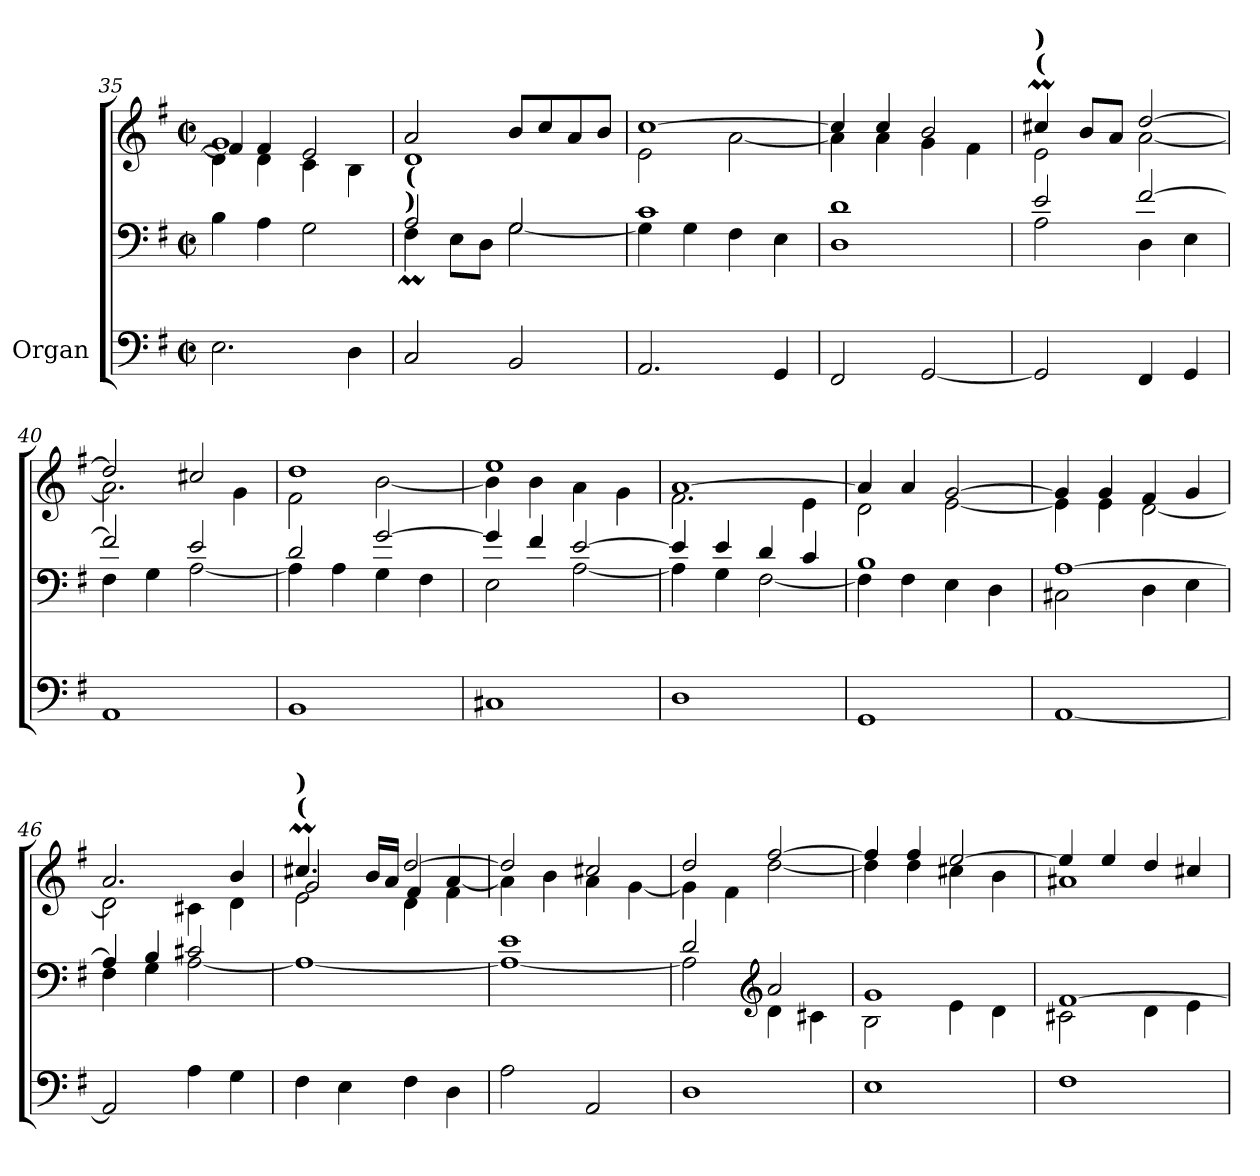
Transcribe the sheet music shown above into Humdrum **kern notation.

**kern	**kern	**kern
*part1	*part1	*part1
*staff3	*staff2	*staff1
*I"Organ	*	*
*clefF4	*clefF4	*clefG2
*k[f#]	*k[f#]	*k[f#]
*M2/2	*M2/2	*M2/2
*met(c|)	*met(c|)	*met(c|)
=35	=35	=35
*	*	*^
*	*	*	*^
2.E\	4B\	1g	4f#/]	4d\]
.	4A\	.	4f#/	4d\
.	2G\	.	2e/	4c\
4D\	.	.	.	4B\
=36	=36	=36	=36	=36
*	*^	*	*	*
!	!LO:TX:a:B:t=)	!	!	!	!
!	!LO:TX:a:B:t=(	!	!	!	!
*	*	*	*	*v	*v
2C/	2A/	4F#m\	2a/	1d
.	.	8E\L	.	.
.	.	8D\J	.	.
2BB/	2G/	[2G\	8b/L	.
.	.	.	8cc/	.
.	.	.	8a/	.
.	.	.	8b/J	.
!!LO:PB:g=z	!!
=37	=37	=37	=37	=37
2.AA/	1c	4G\]	[1cc	2e\
.	.	4G\	.	.
.	.	4F#\	.	[2a\
4GG/	.	4E\	.	.
=38	=38	=38	=38	=38
2FF#/	1d	1D	4cc/]	4a\]
.	.	.	4cc/	4a\
[2GG/	.	.	2b/	4g\
.	.	.	.	4f#\
=39	=39	=39	=39	=39
!	!	!	!LO:TX:a:B:t=(	!
!	!	!	!LO:TX:a:B:t=)	!
2GG/]	2e/	2A\	4cc#Xm/	2e\
.	.	.	8b/L	.
.	.	.	8a/J	.
4FF#/	[2f#/	4D\	[2dd/	[2a\
4GG/	.	4E\	.	.
=40	=40	=40	=40	=40
1AA	2f#/]	4F#\	2dd/]	2.a\]
.	.	4G\	.	.
.	2e/	[2A\	2cc#X/	.
.	.	.	.	4g\
=41	=41	=41	=41	=41
1BB	2d/	4A\]	1dd	2f#\
.	.	4A\	.	.
.	[2g/	4G\	.	[2b\
.	.	4F#\	.	.
=42	=42	=42	=42	=42
1C#X	4g/]	2E\	1ee	4b\]
.	4f#/	.	.	4b\
.	[2e/	[2A\	.	4a\
.	.	.	.	4g\
=43	=43	=43	=43	=43
1D	4e/]	4A\]	[1a	2.f#\
.	4e/	4G\	.	.
.	4d/	[2F#\	.	.
.	4c/	.	.	4e\
=44	=44	=44	=44	=44
1GG	1B	4F#\]	4a/]	2d\
.	.	4F#\	4a/	.
.	.	4E\	[2g/	[2e\
.	.	4D\	.	.
!!LO:PB:g=z	!!
=45	=45	=45	=45	=45
[1AA	[1A	2C#X\	4g/]	4e\]
.	.	.	4g/	4e\
.	.	4D\	4f#/	[2d\
.	.	4E\	4g/	.
=46	=46	=46	=46	=46
2AA/]	4A/]	4F#\	2.a/	2d\]
.	4B/	4G\	.	.
4A\	2c#X/	[2A\	.	4c#X\
4G\	.	.	4b/	4d\
=47	=47	=47	=47	=47
*	*	*	*	*^
!	!	!	!LO:TX:a:B:t=(	!	!
!	!	!	!LO:TX:a:B:t=)	!	!
4F#\	1ryy	1A_	4.cc#Xm/	2g/	2e\
4E\	.	.	.	.	.
.	.	.	16b/LL	.	.
.	.	.	16a/JJ	.	.
4F#\	.	.	[2dd/	4f#/	4d\
4D\	.	.	.	[4a/	4f#\
*	*	*	*	*v	*v
=48	=48	=48	=48	=48
2A\	1e	1A_	2dd/]	4a\]
.	.	.	.	4b\
2AA/	.	.	2cc#X/	4a\
.	.	.	.	[4g\
=49	=49	=49	=49	=49
1D	2d/	2A\]	2dd/	4g\]
.	.	.	.	4f#\
*	*clefG2	*	*	*
.	2a/	4d\	[2ff#/	[2dd\
.	.	4c#X\	.	.
=50	=50	=50	=50	=50
1E	1g	2B\	4ff#/]	4dd\]
.	.	.	4ff#/	4dd\
.	.	4e\	[2ee/	4cc#X\
.	.	4d\	.	4b\
=51	=51	=51	=51	=51
1F#	[1f#	2c#X\	4ee/]	1a#X
.	.	.	4ee/	.
.	.	4d\	4dd/	.
.	.	4e\	4cc#X/	.
*	*v	*v	*	*
*	*	*v	*v
=	=	=
*-	*-	*-
